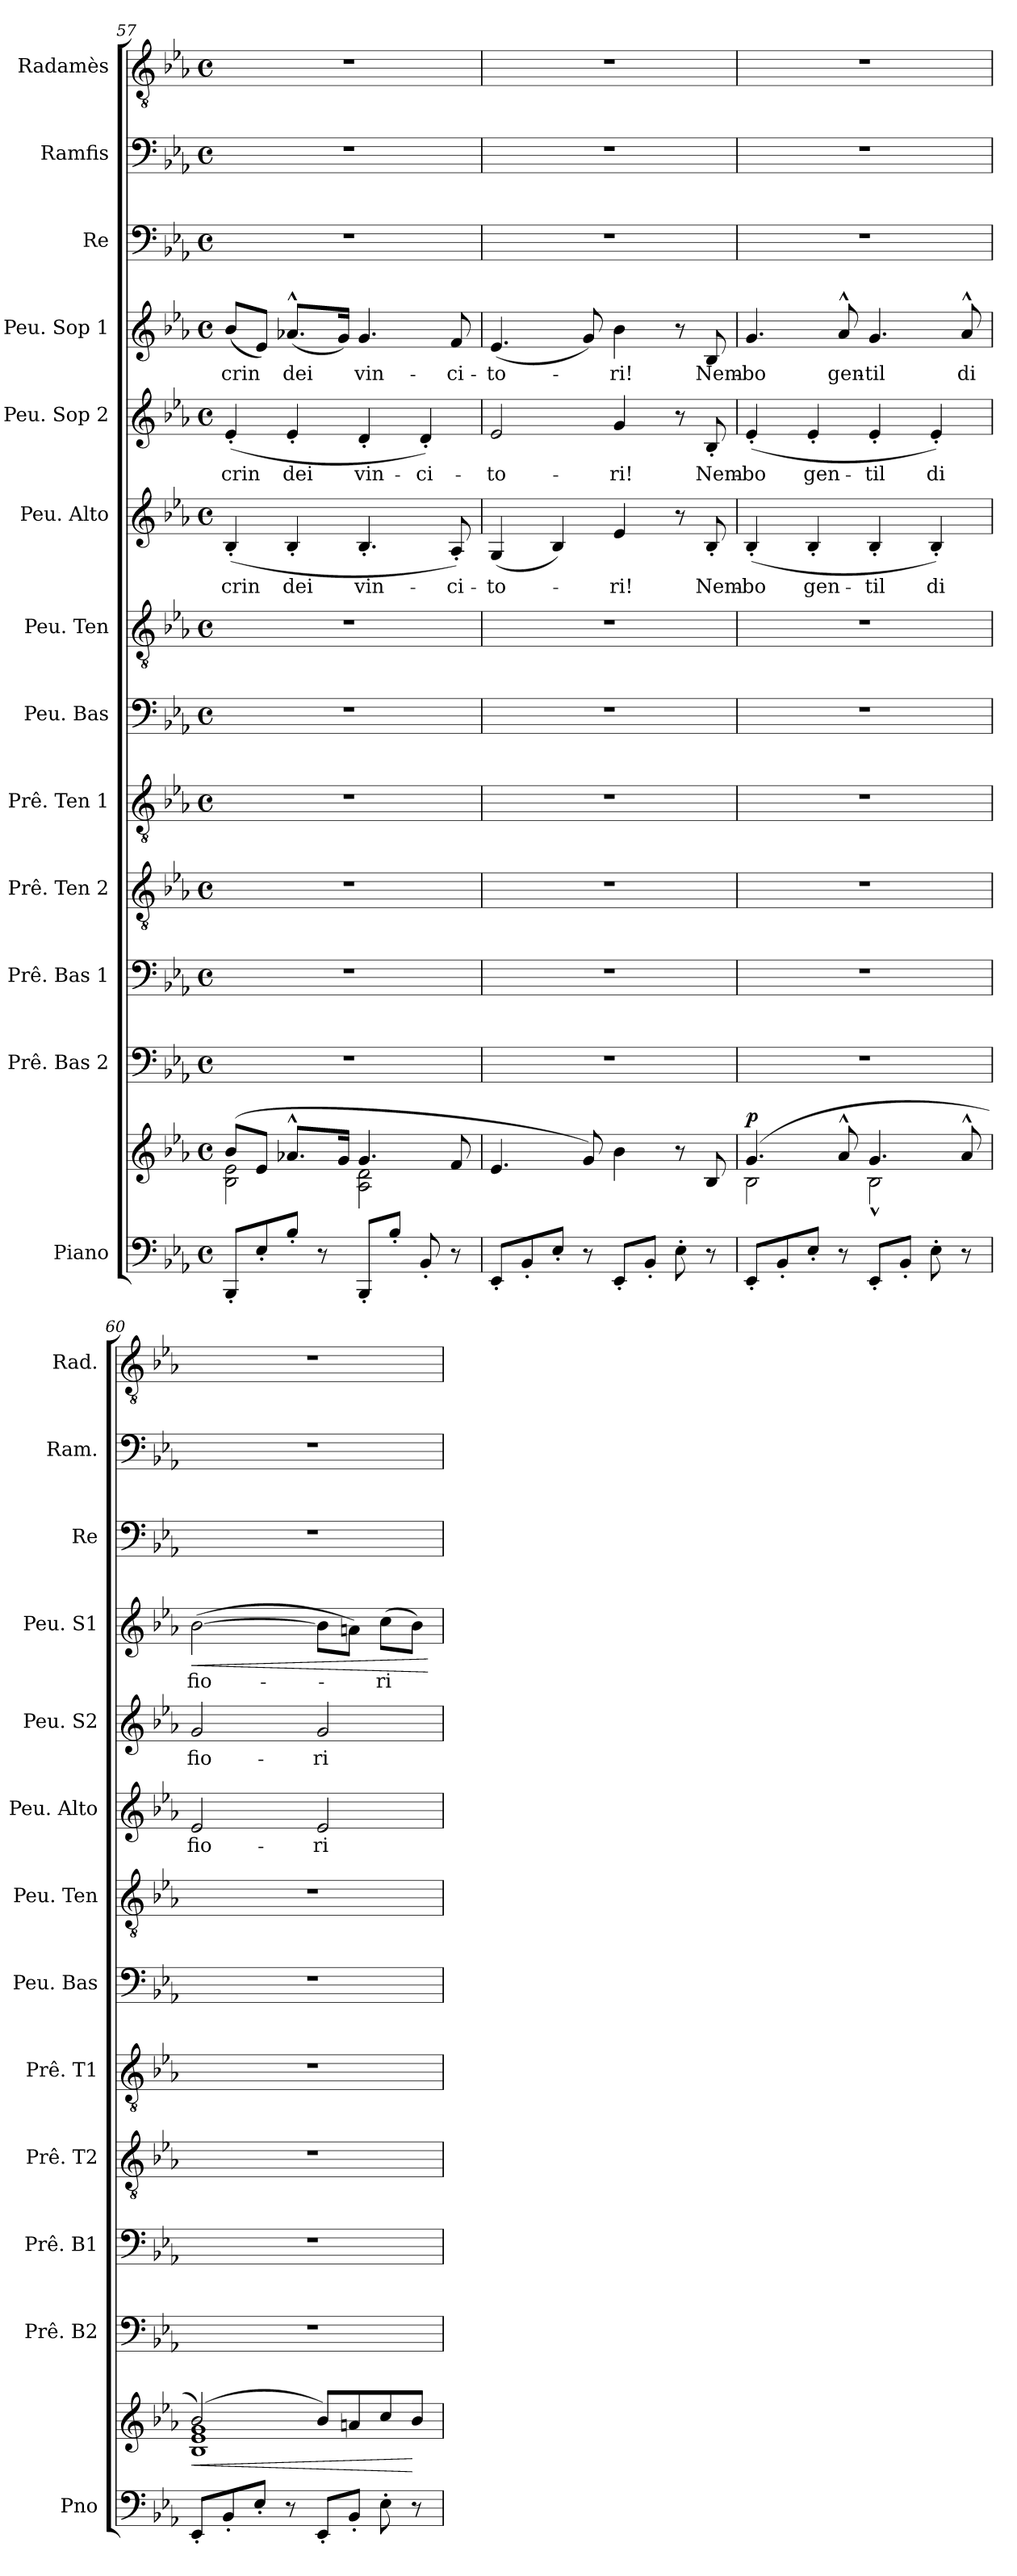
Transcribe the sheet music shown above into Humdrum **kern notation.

**kern	**kern	**dynam	**kern	**kern	**kern	**kern	**kern	**kern	**kern	**text	**kern	**text	**kern	**text	**dynam	**kern	**kern	**kern
*part13	*part13	*part13	*part12	*part11	*part10	*part9	*part8	*part7	*part6	*part6	*part5	*part5	*part4	*part4	*part4	*part3	*part2	*part1
*staff14	*staff13	*staff13/14	*staff12	*staff11	*staff10	*staff9	*staff8	*staff7	*staff6	*staff6	*staff5	*staff5	*staff4	*staff4	*staff4	*staff3	*staff2	*staff1
*I"Piano	*	*	*I"Prê. Bas 2	*I"Prê. Bas 1	*I"Prê. Ten 2	*I"Prê. Ten 1	*I"Peu. Bas	*I"Peu. Ten	*I"Peu. Alto	*	*I"Peu. Sop 2	*	*I"Peu. Sop 1	*	*	*I"Re	*I"Ramfis	*I"Radamès
*I'Pno	*	*	*I'Prê. B2	*I'Prê. B1	*I'Prê. T2	*I'Prê. T1	*I'Peu. Bas	*I'Peu. Ten	*I'Peu. Alto	*	*I'Peu. S2	*	*I'Peu. S1	*	*	*I'Re	*I'Ram.	*I'Rad.
*clefF4	*clefG2	*	*clefF4	*clefF4	*clefGv2	*clefGv2	*clefF4	*clefGv2	*clefG2	*	*clefG2	*	*clefG2	*	*	*clefF4	*clefF4	*clefGv2
*k[b-e-a-]	*k[b-e-a-]	*	*k[b-e-a-]	*k[b-e-a-]	*k[b-e-a-]	*k[b-e-a-]	*k[b-e-a-]	*k[b-e-a-]	*k[b-e-a-]	*	*k[b-e-a-]	*	*k[b-e-a-]	*	*	*k[b-e-a-]	*k[b-e-a-]	*k[b-e-a-]
*M4/4	*M4/4	*	*M4/4	*M4/4	*M4/4	*M4/4	*M4/4	*M4/4	*M4/4	*	*M4/4	*	*M4/4	*	*	*M4/4	*M4/4	*M4/4
*met(c)	*met(c)	*	*met(c)	*met(c)	*met(c)	*met(c)	*met(c)	*met(c)	*met(c)	*	*met(c)	*	*met(c)	*	*	*met(c)	*met(c)	*met(c)
=57	=57	=57	=57	=57	=57	=57	=57	=57	=57	=57	=57	=57	=57	=57	=57	=57	=57	=57
*	*^	*	*	*	*	*	*	*	*	*	*	*	*	*	*	*	*	*
!	!	!	!	!	!	!	!	!	!	!	!LO:LY:b:color=#0055FF	!	!LO:LY:b:color=#AA0000	!	!LO:LY:b:color=#0055FF	!	!	!	!
8BBB-'/L	(>8b-/L	2B-\ 2e-\	.	1r	1r	1r	1r	1r	1r	(<4B-'/	crin	(<4e-'/	crin	(<8b-/L	crin	.	1r	1r	1r
8E-'/	8e-/J	.	.	.	.	.	.	.	.	.	.	.	.	8e-/J)	.	.	.	.	.
!	!	!	!	!	!	!	!	!	!	!	!LO:LY:b:color=#0055FF	!	!LO:LY:b:color=#AA0000	!	!LO:LY:b:color=#0055FF	!	!	!	!
8B-'/J	8.a-X^^/L	.	.	.	.	.	.	.	.	4B-'/	dei	4e-'/	dei	(<8.a-X^^/L	dei	.	.	.	.
8r	.	.	.	.	.	.	.	.	.	.	.	.	.	.	.	.	.	.	.
.	16g/Jk	.	.	.	.	.	.	.	.	.	.	.	.	16g/Jk)	.	.	.	.	.
!	!	!	!	!	!	!	!	!	!	!	!LO:LY:b:color=#0055FF	!	!LO:LY:b:color=#AA0000	!	!LO:LY:b:color=#0055FF	!	!	!	!
8BBB-'/L	4.g/	2A-\ 2d\	.	.	.	.	.	.	.	4.B-'/	vin-	4d'/	vin-	4.g/	vin-	.	.	.	.
8B-'/J	.	.	.	.	.	.	.	.	.	.	.	.	.	.	.	.	.	.	.
!	!	!	!	!	!	!	!	!	!	!	!	!	!LO:LY:b:color=#AA0000	!	!	!	!	!	!
8BB-'/	.	.	.	.	.	.	.	.	.	.	.	4d'/)	-ci-	.	.	.	.	.	.
!	!	!	!	!	!	!	!	!	!	!	!LO:LY:b:color=#0055FF	!	!	!	!LO:LY:b:color=#0055FF	!	!	!	!
8r	8f/	.	.	.	.	.	.	.	.	8A-'/)	-ci-	.	.	8f/	-ci-	.	.	.	.
*	*v	*v	*	*	*	*	*	*	*	*	*	*	*	*	*	*	*	*	*
=58	=58	=58	=58	=58	=58	=58	=58	=58	=58	=58	=58	=58	=58	=58	=58	=58	=58	=58
!	!	!	!	!	!	!	!	!	!	!LO:LY:b:color=#0055FF	!	!LO:LY:b:color=#AA0000	!	!LO:LY:b:color=#0055FF	!	!	!	!
8EE-'/L	4.e-/	.	1r	1r	1r	1r	1r	1r	(<4G/	-to-	2e-/	-to-	(<4.e-/	-to-	.	1r	1r	1r
8BB-'/	.	.	.	.	.	.	.	.	.	.	.	.	.	.	.	.	.	.
8E-'/J	.	.	.	.	.	.	.	.	4B-/)	.	.	.	.	.	.	.	.	.
8r	8g/)	.	.	.	.	.	.	.	.	.	.	.	8g/)	.	.	.	.	.
!	!	!	!	!	!	!	!	!	!	!LO:LY:b:color=#0055FF	!	!LO:LY:b:color=#AA0000	!	!LO:LY:b:color=#0055FF	!	!	!	!
8EE-'/L	4b-\	.	.	.	.	.	.	.	4e-/	-ri!	4g/	-ri!	4b-\	-ri!	.	.	.	.
8BB-'/J	.	.	.	.	.	.	.	.	.	.	.	.	.	.	.	.	.	.
8E-'\	8r	.	.	.	.	.	.	.	8r	.	8r	.	8r	.	.	.	.	.
!	!	!	!	!	!	!	!	!	!	!LO:LY:b:color=#0055FF	!	!LO:LY:b:color=#AA0000	!	!LO:LY:b:color=#0055FF	!	!	!	!
8r	8B-/	.	.	.	.	.	.	.	8B-'/	Nem-	8B-'/	Nem-	8B-/	Nem-	.	.	.	.
!!LO:LB:g=z
=59	=59	=59	=59	=59	=59	=59	=59	=59	=59	=59	=59	=59	=59	=59	=59	=59	=59	=59
*	*^	*	*	*	*	*	*	*	*	*	*	*	*	*	*	*	*	*
!	!	!	!LO:DY:a	!	!	!	!	!	!	!	!LO:LY:b:color=#0055FF	!	!LO:LY:b:color=#AA0000	!	!LO:LY:b:color=#0055FF	!	!	!	!
8EE-'/L	(>4.g/	2B-\	p	1r	1r	1r	1r	1r	1r	(<4B-'/	-bo	(<4e-'/	-bo	4.g/	-bo	.	1r	1r	1r
8BB-'/	.	.	.	.	.	.	.	.	.	.	.	.	.	.	.	.	.	.	.
!	!	!	!	!	!	!	!	!	!	!	!LO:LY:b:color=#0055FF	!	!LO:LY:b:color=#AA0000	!	!	!	!	!	!
8E-'/J	.	.	.	.	.	.	.	.	.	4B-'/	gen-	4e-'/	gen-	.	.	.	.	.	.
!	!	!	!	!	!	!	!	!	!	!	!	!	!	!	!LO:LY:b:color=#0055FF	!	!	!	!
8r	8a-^^/	.	.	.	.	.	.	.	.	.	.	.	.	8a-^^/	gen-	.	.	.	.
!	!	!	!	!	!	!	!	!	!	!	!LO:LY:b:color=#0055FF	!	!LO:LY:b:color=#AA0000	!	!LO:LY:b:color=#0055FF	!	!	!	!
8EE-'/L	4.g/	2B-^^\	.	.	.	.	.	.	.	4B-'/	-til	4e-'/	-til	4.g/	-til	.	.	.	.
8BB-'/J	.	.	.	.	.	.	.	.	.	.	.	.	.	.	.	.	.	.	.
!	!	!	!	!	!	!	!	!	!	!	!LO:LY:b:color=#0055FF	!	!LO:LY:b:color=#AA0000	!	!	!	!	!	!
8E-'\	.	.	.	.	.	.	.	.	.	4B-'/)	di	4e-'/)	di	.	.	.	.	.	.
!	!	!	!	!	!	!	!	!	!	!	!	!	!	!	!LO:LY:b:color=#0055FF	!	!	!	!
8r	8a-^^/	.	.	.	.	.	.	.	.	.	.	.	.	8a-^^/	di	.	.	.	.
=60	=60	=60	=60	=60	=60	=60	=60	=60	=60	=60	=60	=60	=60	=60	=60	=60	=60	=60	=60
!	!	!	!LO:HP:b	!	!	!	!	!	!	!	!LO:LY:b:color=#0055FF	!	!LO:LY:b:color=#AA0000	!	!LO:LY:b:color=#0055FF	!LO:HP:b	!	!	!
8EE-'/L	(>2b-/)	1B- 1e- 1g	<	1r	1r	1r	1r	1r	1r	2e-/	fio-	2g/	fio-	(>[2b-\	fio-	<	1r	1r	1r
8BB-'/	.	.	.	.	.	.	.	.	.	.	.	.	.	.	.	.	.	.	.
8E-'/J	.	.	.	.	.	.	.	.	.	.	.	.	.	.	.	.	.	.	.
8r	.	.	.	.	.	.	.	.	.	.	.	.	.	.	.	.	.	.	.
!	!	!	!	!	!	!	!	!	!	!	!LO:LY:b:color=#0055FF	!	!LO:LY:b:color=#AA0000	!	!	!	!	!	!
8EE-'/L	8b-/L)	.	.	.	.	.	.	.	.	2e-/	-ri	2g/	-ri	8b-\L]	.	.	.	.	.
8BB-'/J	8an/	.	.	.	.	.	.	.	.	.	.	.	.	8an\J)	.	.	.	.	.
!	!	!	!	!	!	!	!	!	!	!	!	!	!	!	!LO:LY:b:color=#0055FF	!	!	!	!
8E-'\	8cc/	.	.	.	.	.	.	.	.	.	.	.	.	(>8cc\L	-ri	.	.	.	.
8r	8b-/J	.	[	.	.	.	.	.	.	.	.	.	.	8b-\J)	.	.	.	.	.
*	*v	*v	*	*	*	*	*	*	*	*	*	*	*	*	*	*	*	*	*
.	.	.	.	.	.	.	.	.	.	.	.	.	.	.	[	.	.	.
=	=	=	=	=	=	=	=	=	=	=	=	=	=	=	=	=	=	=
*-	*-	*-	*-	*-	*-	*-	*-	*-	*-	*-	*-	*-	*-	*-	*-	*-	*-	*-
